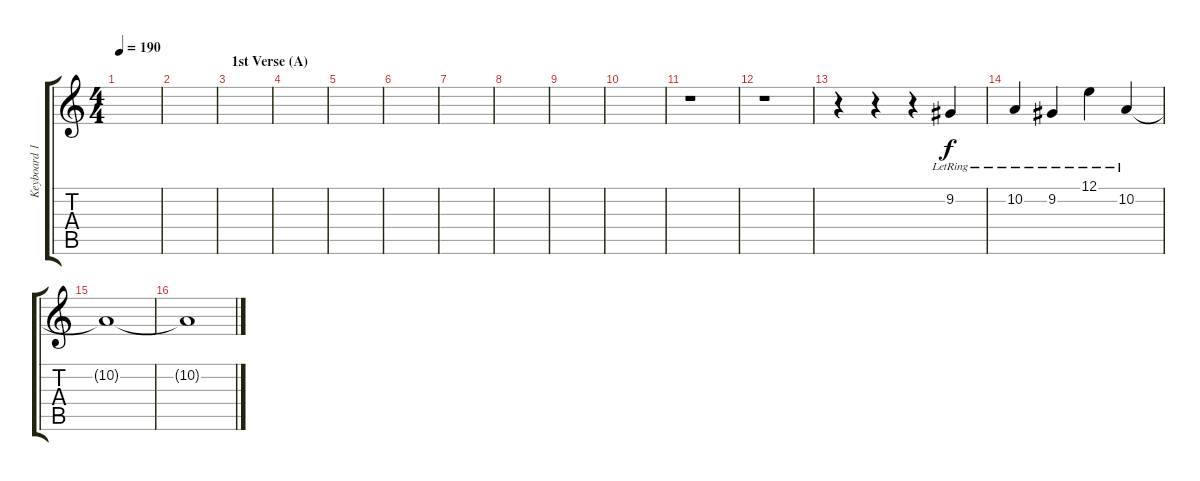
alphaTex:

\track ("Keyboard 1" "Keyboard 1") {instrument electricgrandpiano}
\staff {score tabs}
\tuning (E4 B3 G3 D3 A2 D2) {hide}
\ts (4 4)
\tempo 190
\clef g2
\ks c
|
|
\section ("" "1st Verse (A)")
|
|
|
|
|
|
|
|
r.1 |
r.1 |
r.4 r.4 r.4 9.2{lr}.4{instrument pad5bowed} |
10.2{lr}.4 9.2{lr}.4 12.1{lr}.4 10.2{lr}.4 |
10.2{t}.1 |
10.2{t}.1
